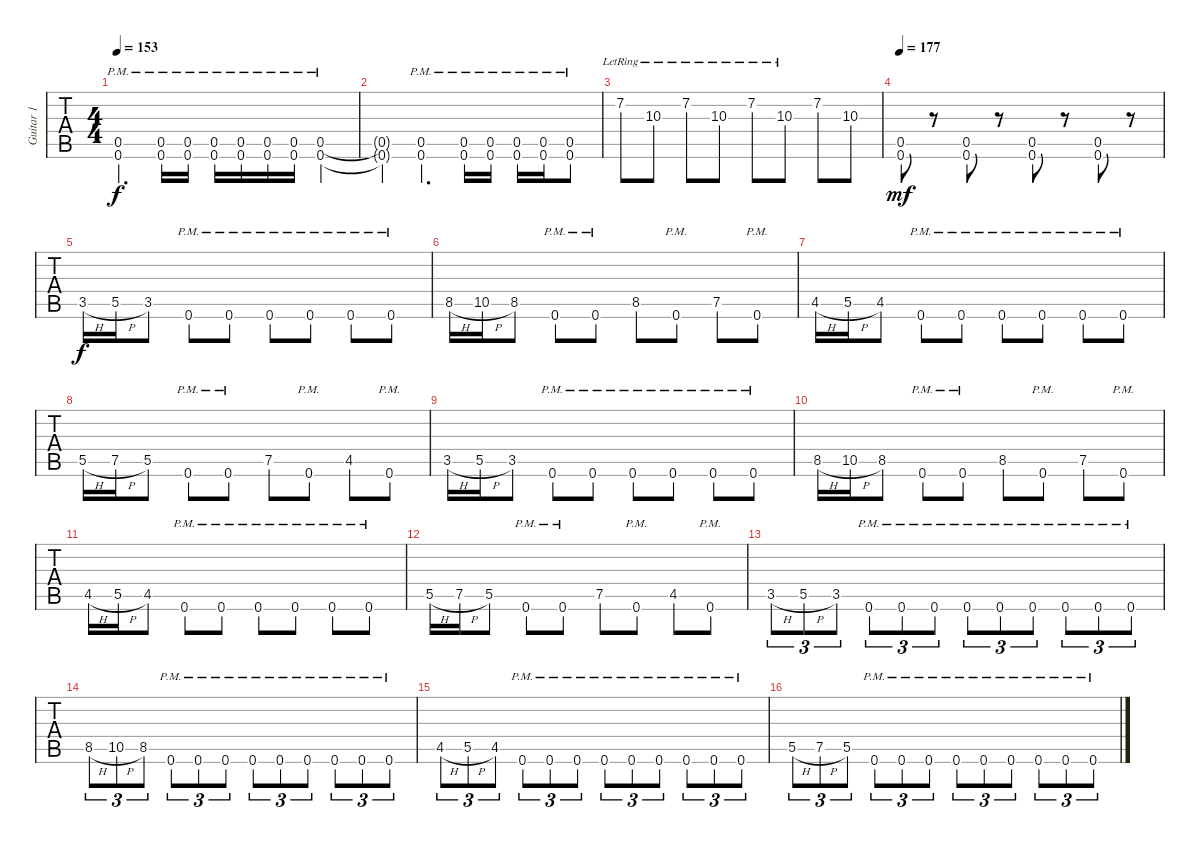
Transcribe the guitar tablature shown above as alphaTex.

\track ("Guitar 1" "Guitar 1") {instrument distortionguitar}
\staff {tabs}
\tuning (D4 A3 F3 C3 G2 C2) {hide}
\ts (4 4)
\tempo 153
\clef g2
\ks c
(0.5{pm} 0.6{pm}).4{d dy f} (0.5{pm} 0.6{pm}).16 (0.5{pm} 0.6{pm}).16 (0.5{pm} 0.6{pm}).16 (0.5{pm} 0.6{pm}).16 (0.5{pm} 0.6{pm}).16 (0.5{pm} 0.6{pm}).16 (0.5{pm} 0.6{pm}).4 |
(0.5{t} 0.6{t}).4 (0.5{pm} 0.6{pm}).4{d} (0.5{pm} 0.6{pm}).16 (0.5{pm} 0.6{pm}).16 (0.5{pm} 0.6{pm}).16 (0.5{pm} 0.6{pm}).16 (0.5{pm} 0.6{pm}).8 |
7.2{lr}.8 10.3{lr}.8 7.2{lr}.8 10.3{lr}.8 7.2{lr}.8 10.3{lr}.8 7.2.8 10.3.8 |
\tempo 177
(0.5 0.6).8{dy mf} r.8 (0.5 0.6).8 r.8 (0.5 0.6).8 r.8 (0.5 0.6).8 r.8 |
3.5{h}.16{dy f} 5.5{h}.16 3.5.8 0.6{pm}.8 0.6{pm}.8 0.6{pm}.8 0.6{pm}.8 0.6{pm}.8 0.6{pm}.8 |
8.5{h}.16 10.5{h}.16 8.5.8 0.6{pm}.8 0.6{pm}.8 8.5.8 0.6{pm}.8 7.5.8 0.6{pm}.8 |
4.5{h}.16 5.5{h}.16 4.5.8 0.6{pm}.8 0.6{pm}.8 0.6{pm}.8 0.6{pm}.8 0.6{pm}.8 0.6{pm}.8 |
5.5{h}.16 7.5{h}.16 5.5.8 0.6{pm}.8 0.6{pm}.8 7.5.8 0.6{pm}.8 4.5.8 0.6{pm}.8 |
3.5{h}.16 5.5{h}.16 3.5.8 0.6{pm}.8 0.6{pm}.8 0.6{pm}.8 0.6{pm}.8 0.6{pm}.8 0.6{pm}.8 |
8.5{h}.16 10.5{h}.16 8.5.8 0.6{pm}.8 0.6{pm}.8 8.5.8 0.6{pm}.8 7.5.8 0.6{pm}.8 |
4.5{h}.16 5.5{h}.16 4.5.8 0.6{pm}.8 0.6{pm}.8 0.6{pm}.8 0.6{pm}.8 0.6{pm}.8 0.6{pm}.8 |
5.5{h}.16 7.5{h}.16 5.5.8 0.6{pm}.8 0.6{pm}.8 7.5.8 0.6{pm}.8 4.5.8 0.6{pm}.8 |
3.5{h}.8{tu (3 2)} 5.5{h}.8{tu (3 2)} 3.5.8{tu (3 2)} 0.6{pm}.8{tu (3 2)} 0.6{pm}.8{tu (3 2)} 0.6{pm}.8{tu (3 2)} 0.6{pm}.8{tu (3 2)} 0.6{pm}.8{tu (3 2)} 0.6{pm}.8{tu (3 2)} 0.6{pm}.8{tu (3 2)} 0.6{pm}.8{tu (3 2)} 0.6{pm}.8{tu (3 2)} |
8.5{h}.8{tu (3 2)} 10.5{h}.8{tu (3 2)} 8.5.8{tu (3 2)} 0.6{pm}.8{tu (3 2)} 0.6{pm}.8{tu (3 2)} 0.6{pm}.8{tu (3 2)} 0.6{pm}.8{tu (3 2)} 0.6{pm}.8{tu (3 2)} 0.6{pm}.8{tu (3 2)} 0.6{pm}.8{tu (3 2)} 0.6{pm}.8{tu (3 2)} 0.6{pm}.8{tu (3 2)} |
4.5{h}.8{tu (3 2)} 5.5{h}.8{tu (3 2)} 4.5.8{tu (3 2)} 0.6{pm}.8{tu (3 2)} 0.6{pm}.8{tu (3 2)} 0.6{pm}.8{tu (3 2)} 0.6{pm}.8{tu (3 2)} 0.6{pm}.8{tu (3 2)} 0.6{pm}.8{tu (3 2)} 0.6{pm}.8{tu (3 2)} 0.6{pm}.8{tu (3 2)} 0.6{pm}.8{tu (3 2)} |
5.5{h}.8{tu (3 2)} 7.5{h}.8{tu (3 2)} 5.5.8{tu (3 2)} 0.6{pm}.8{tu (3 2)} 0.6{pm}.8{tu (3 2)} 0.6{pm}.8{tu (3 2)} 0.6{pm}.8{tu (3 2)} 0.6{pm}.8{tu (3 2)} 0.6{pm}.8{tu (3 2)} 0.6{pm}.8{tu (3 2)} 0.6{pm}.8{tu (3 2)} 0.6{pm}.8{tu (3 2)}
